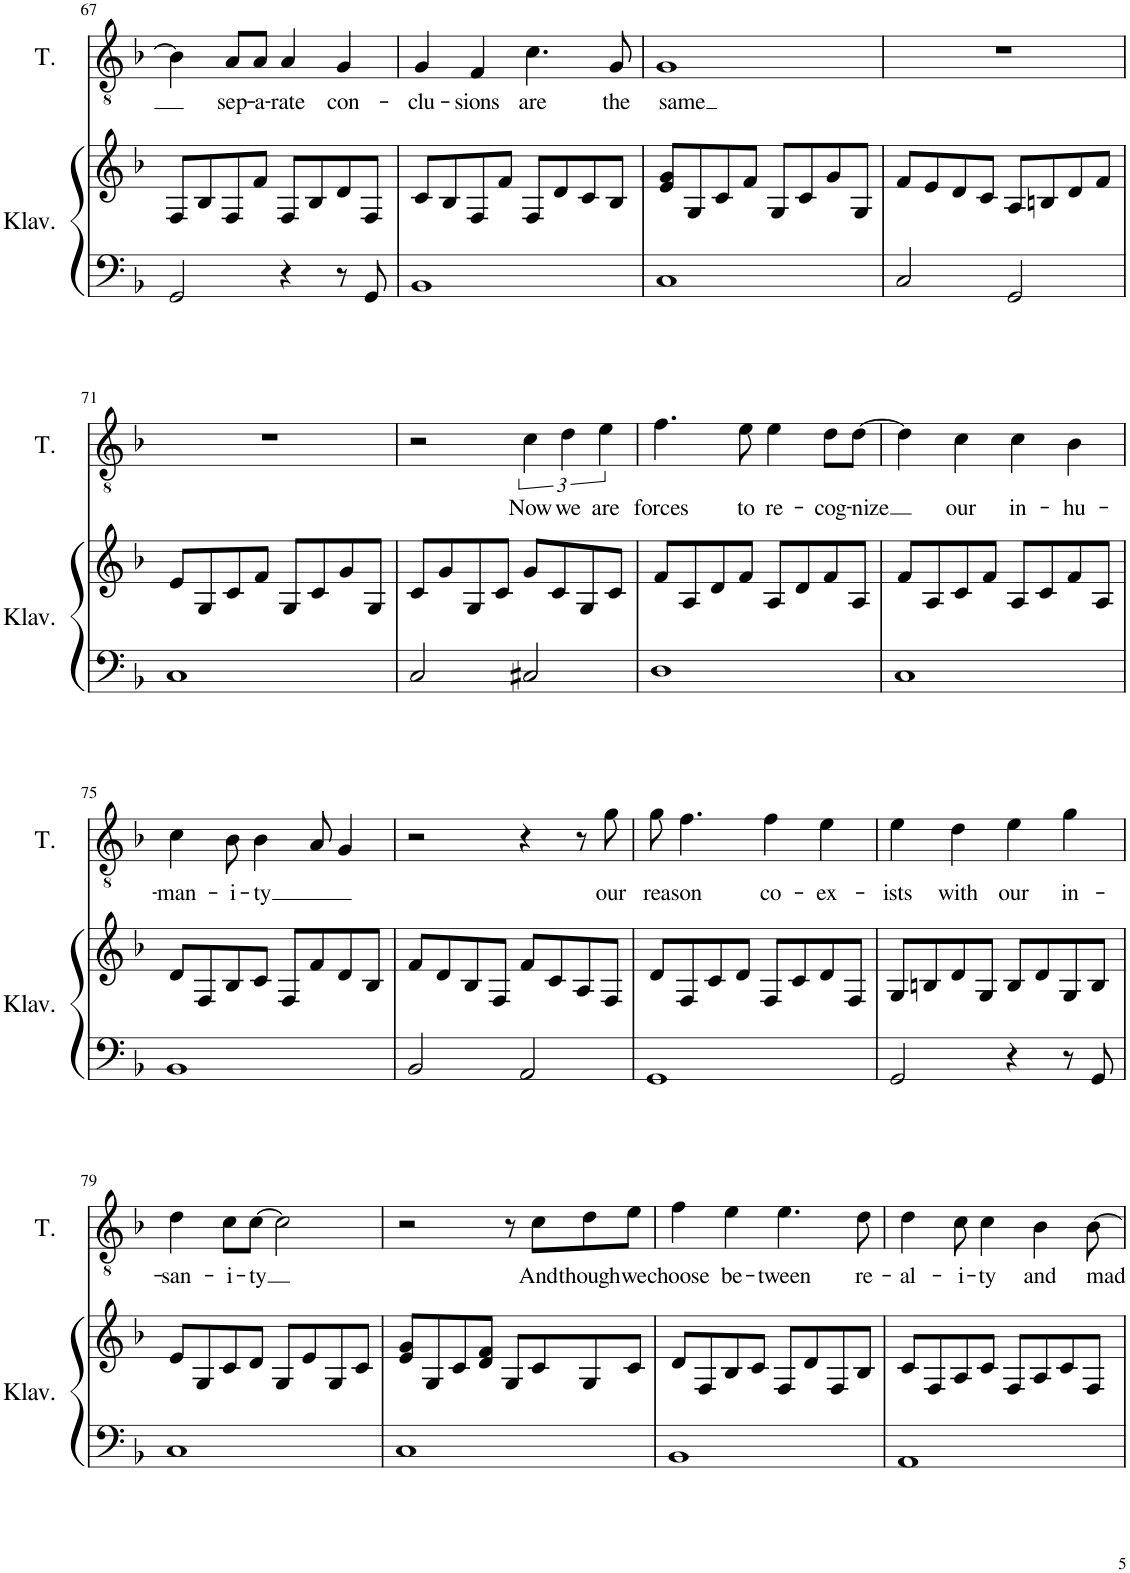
**kern	**kern	**kern	**text
*part2	*part2	*part1	*part1
*staff3	*staff2	*staff1	*staff1
*I"Klavier	*	*I"Tenor	*
*I'Klav.	*	*I'T.	*
!!LO:PB:g=z
*clefF4	*clefG2	*clefGv2	*
*k[b-]	*k[b-]	*k[b-]	*
*M2/2	*M2/2	*M2/2	*
*met(c|)	*met(c|)	*met(c|)	*
=67	=67	=67	=67
2GG/	8F/L	4B-\]	.
.	8B-/	.	.
!	!	!	!LO:LY:b
.	8F/	8A/L	sep-
!	!	!	!LO:LY:b
.	8f/J	8A/J	-a-
!	!	!	!LO:LY:b
4r	8F/L	4A/	-rate
.	8B-/	.	.
!	!	!	!LO:LY:b
8r	8d/	4G/	con-
8GG/	8F/J	.	.
=68	=68	=68	=68
!	!	!	!LO:LY:b
1BB-	8c/L	4G/	-clu-
.	8B-/	.	.
!	!	!	!LO:LY:b
.	8F/	4F/	-sions
.	8f/J	.	.
!	!	!	!LO:LY:b
.	8F/L	4.c\	are
.	8d/	.	.
.	8c/	.	.
!	!	!	!LO:LY:b
.	8B-/J	8G/	the
=69	=69	=69	=69
!	!	!	!LO:LY:b
1C	8e/ 8g/L	1G	same
.	8G/	.	.
.	8c/	.	.
.	8f/J	.	.
.	8G/L	.	.
.	8c/	.	.
.	8g/	.	.
.	8G/J	.	.
=70	=70	=70	=70
2C/	8f/L	1r	.
.	8e/	.	.
.	8d/	.	.
.	8c/J	.	.
2GG/	8A/L	.	.
.	8Bn/	.	.
.	8d/	.	.
.	8f/J	.	.
!!LO:LB:g=z
=71	=71	=71	=71
1C	8e/L	1r	.
.	8G/	.	.
.	8c/	.	.
.	8f/J	.	.
.	8G/L	.	.
.	8c/	.	.
.	8g/	.	.
.	8G/J	.	.
=72	=72	=72	=72
2C/	8c/L	2r	.
.	8g/	.	.
.	8G/	.	.
.	8c/J	.	.
!	!	!	!LO:LY:b
2C#X/	8g/L	6c\	Now
.	8c/	.	.
!	!	!	!LO:LY:b
.	.	6d\	we
.	8G/	.	.
!	!	!	!LO:LY:b
.	.	6e\	are
.	8c/J	.	.
=73	=73	=73	=73
!	!	!	!LO:LY:b
1D	8f/L	4.f\	forces
.	8A/	.	.
.	8d/	.	.
!	!	!	!LO:LY:b
.	8f/J	8e\	to
!	!	!	!LO:LY:b
.	8A/L	4e\	re-
.	8d/	.	.
!	!	!	!LO:LY:b
.	8f/	8d\L	-cog-
!	!	!	!LO:LY:b
.	8A/J	[8d\J	-nize
=74	=74	=74	=74
1C	8f/L	4d\]	.
.	8A/	.	.
!	!	!	!LO:LY:b
.	8c/	4c\	our
.	8f/J	.	.
!	!	!	!LO:LY:b
.	8A/L	4c\	in-
.	8c/	.	.
!	!	!	!LO:LY:b
.	8f/	4B-\	-hu-
.	8A/J	.	.
!!LO:LB:g=z
=75	=75	=75	=75
!	!	!	!LO:LY:b
1BB-	8d/L	4c\	-man-
.	8F/	.	.
!	!	!	!LO:LY:b
.	8B-/	8B-\	-i-
!	!	!	!LO:LY:b
.	8c/J	4B-\	-ty
.	8F/L	.	.
.	8f/	8A/	.
.	8d/	4G/	.
.	8B-/J	.	.
=76	=76	=76	=76
2BB-/	8f/L	2r	.
.	8d/	.	.
.	8B-/	.	.
.	8F/J	.	.
2AA/	8f/L	4r	.
.	8c/	.	.
.	8A/	8r	.
!	!	!	!LO:LY:b
.	8F/J	8g\	our
=77	=77	=77	=77
!	!	!	!LO:LY:b
1GG	8d/L	8g\	rea-
!	!	!	!LO:LY:b
.	8F/	4.f\	-son
.	8c/	.	.
.	8d/J	.	.
!	!	!	!LO:LY:b
.	8F/L	4f\	co-
.	8c/	.	.
!	!	!	!LO:LY:b
.	8d/	4e\	-ex-
.	8F/J	.	.
=78	=78	=78	=78
!	!	!	!LO:LY:b
2GG/	8G/L	4e\	-ists
.	8Bn/	.	.
!	!	!	!LO:LY:b
.	8d/	4d\	with
.	8G/J	.	.
!	!	!	!LO:LY:b
4r	8B/L	4e\	our
.	8d/	.	.
!	!	!	!LO:LY:b
8r	8G/	4g\	in-
8GG/	8B/J	.	.
!!LO:LB:g=z
=79	=79	=79	=79
!	!	!	!LO:LY:b
1C	8e/L	4d\	-san-
.	8G/	.	.
!	!	!	!LO:LY:b
.	8c/	8c\L	-i-
!	!	!	!LO:LY:b
.	8d/J	[8c\J	-ty
.	8G/L	2c\]	.
.	8e/	.	.
.	8G/	.	.
.	8c/J	.	.
=80	=80	=80	=80
1C	8e/ 8g/L	2r	.
.	8G/	.	.
.	8c/	.	.
.	8d/ 8f/J	.	.
.	8G/L	8r	.
!	!	!	!LO:LY:b
.	8c/	8c\L	And
!	!	!	!LO:LY:b
.	8G/	8d\	though
!	!	!	!LO:LY:b
.	8c/J	8e\J	we
=81	=81	=81	=81
!	!	!	!LO:LY:b
1BB-	8d/L	4f\	choose
.	8F/	.	.
!	!	!	!LO:LY:b
.	8B-/	4e\	be-
.	8c/J	.	.
!	!	!	!LO:LY:b
.	8F/L	4.e\	-tween
.	8d/	.	.
.	8F/	.	.
!	!	!	!LO:LY:b
.	8B-/J	8d\	re-
=82	=82	=82	=82
!	!	!	!LO:LY:b
1AA	8c/L	4d\	-al-
.	8F/	.	.
!	!	!	!LO:LY:b
.	8A/	8c\	-i-
!	!	!	!LO:LY:b
.	8c/J	4c\	-ty
.	8F/L	.	.
!	!	!	!LO:LY:b
.	8A/	4B-\	and
.	8c/	.	.
!	!	!	!LO:LY:b
.	8F/J	[8B-\	mad-
=	=	=	=
*-	*-	*-	*-
